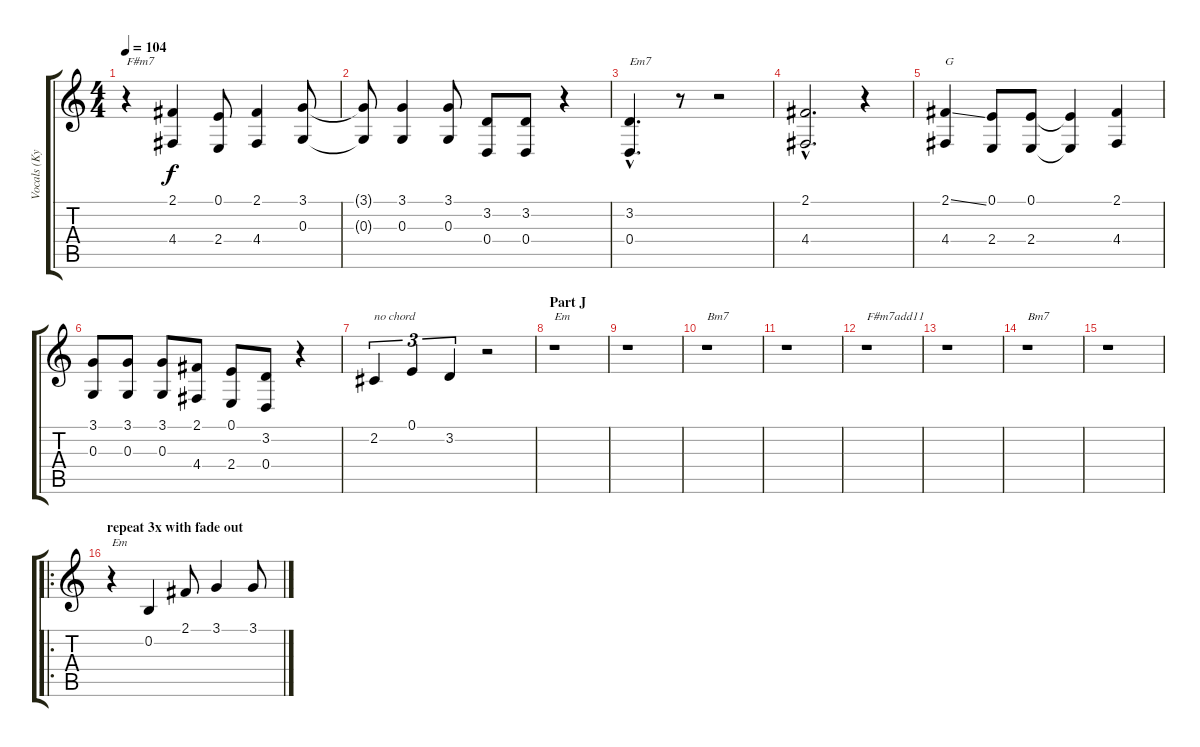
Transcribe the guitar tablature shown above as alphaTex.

\track ("Vocals (Kyo)" "Vocals (Ky") {instrument altosax}
\staff {score tabs}
\tuning (E4 B3 G3 D3 A2 E2) {hide}
\ts (4 4)
\tempo 104
\clef g2
\ks c
r.4{txt "F#m7" dy f} (2.1 4.4).4 (0.1 2.4).8 (2.1 4.4).4 (3.1 0.3).8 |
(3.1{t} 0.3{t}).8 (3.1 0.3).4 (3.1 0.3).8 (3.2 0.4).8 (3.2 0.4).8 r.4 |
(3.2{hac} 0.4{hac}).4{d txt "Em7"} r.8 r.2 |
(2.1{hac} 4.4{hac}).2{d} r.4 |
(2.1{ss} 4.4).4{txt "G"} (0.1 2.4).8 (0.1 2.4).8 (0.1{t} 2.4{t}).4 (2.1 4.4).4 |
(3.1 0.3).8 (3.1 0.3).8 (3.1 0.3).8 (2.1 4.4).8 (0.1 2.4).8 (3.2 0.4).8 r.4 |
2.2.4{tu (3 2) txt "no chord"} 0.1.4{tu (3 2)} 3.2.4{tu (3 2)} r.2 |
\section ("" "Part J")
r.1{txt "Em"} |
r.1 |
r.1{txt "Bm7"} |
r.1 |
r.1{txt "F#m7add11"} |
r.1 |
r.1{txt "Bm7"} |
r.1 |
\ro
\section ("" "repeat 3x with fade out")
r.4{txt "Em"} 0.2.4 2.1.8 3.1.4 3.1{ss}.8
